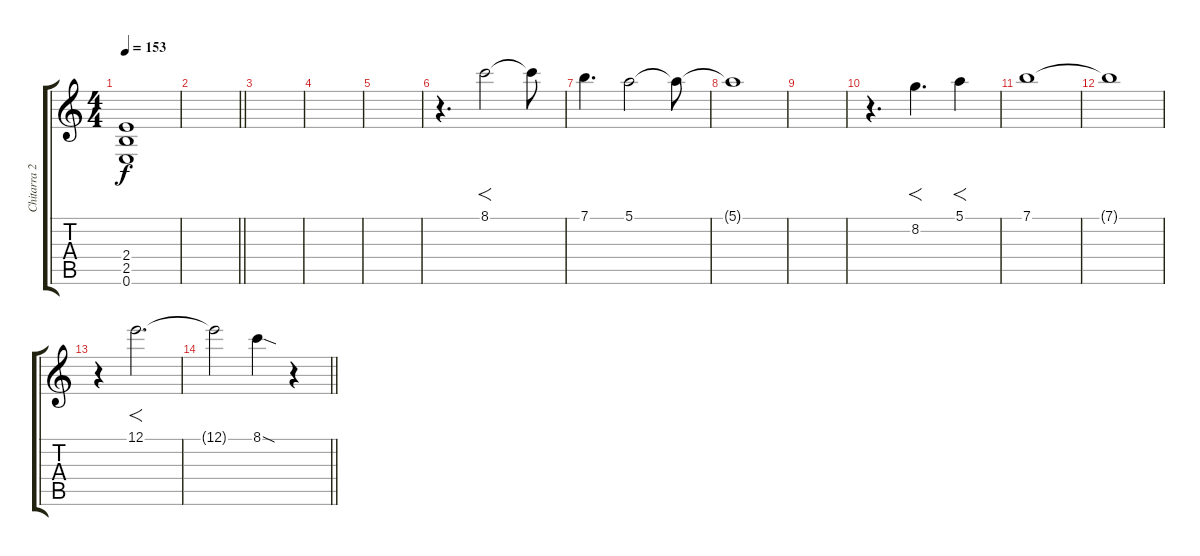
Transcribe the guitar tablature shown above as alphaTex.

\track ("Chitarra 2" "Chitarra 2") {instrument electricguitarjazz}
\staff {score tabs}
\tuning (E4 B3 G3 D3 A2 E2) {hide}
\ts (4 4)
\tempo 153
\clef g2
\ks c
(2.4 2.5 0.6).1{dy f} |
\barLineRight lightlight
|
|
|
|
r.4{d} 8.1.2{f} 8.1{t}.8 |
7.1.4{d} 5.1.2 5.1{t}.8 |
5.1{t}.1 |
|
r.4{d} 8.2.4{f d} 5.1.4{f} |
7.1.1 |
7.1{t}.1 |
r.4 12.1.2{f d} |
\barLineRight lightlight
12.1{t}.2 8.1{sod}.4 r.4
